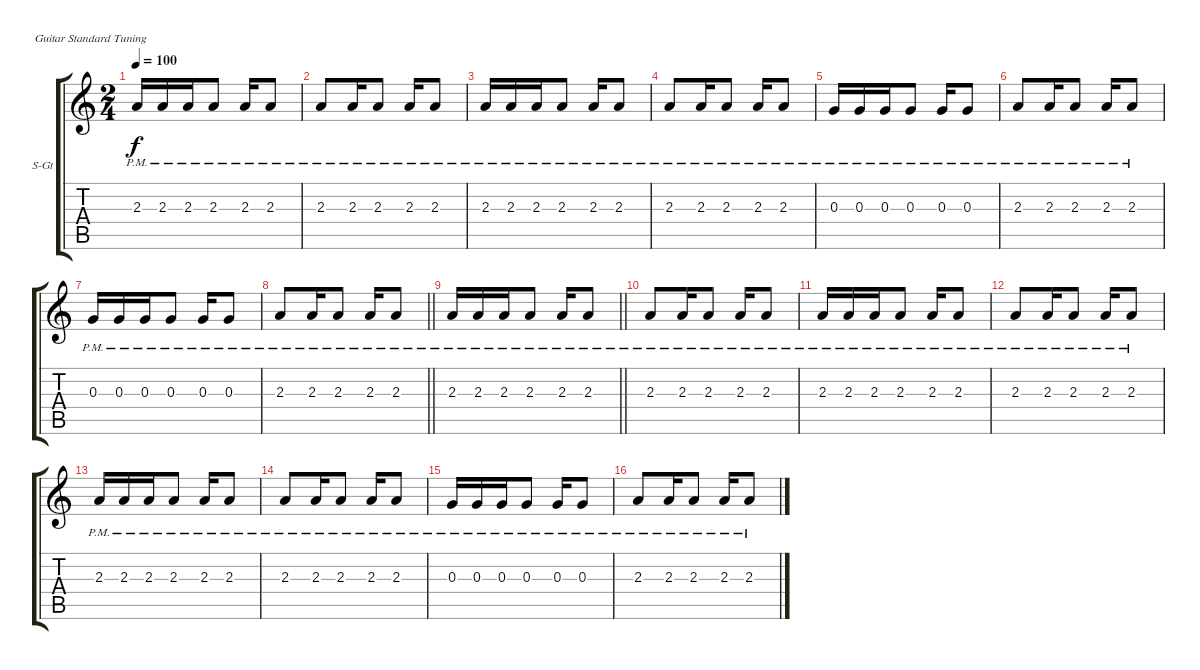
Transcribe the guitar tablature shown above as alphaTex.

\bracketExtendMode groupsimilarinstruments
\firstSystemTrackNameOrientation horizontal
\otherSystemsTrackNameOrientation horizontal
\track ("Äîðîæêà 2" "S-Gt") {instrument acousticguitarsteel}
\staff {score tabs}
\tuning (E4 B3 G3 D3 A2 E2)
\ts (2 4)
\tempo 100
\clef g2
\ks c
2.3{pm}.16{dy f} 2.3{pm}.16 2.3{pm}.16 2.3{pm}.8 2.3{pm}.16 2.3{pm}.8 |
2.3{pm}.8 2.3{pm}.16 2.3{pm}.8 2.3{pm}.16 2.3{pm}.8 |
2.3{pm}.16 2.3{pm}.16 2.3{pm}.16 2.3{pm}.8 2.3{pm}.16 2.3{pm}.8 |
2.3{pm}.8 2.3{pm}.16 2.3{pm}.8 2.3{pm}.16 2.3{pm}.8 |
0.3{pm}.16 0.3{pm}.16 0.3{pm}.16 0.3{pm}.8 0.3{pm}.16 0.3{pm}.8 |
2.3{pm}.8 2.3{pm}.16 2.3{pm}.8 2.3{pm}.16 2.3{pm}.8 |
0.3{pm}.16 0.3{pm}.16 0.3{pm}.16 0.3{pm}.8 0.3{pm}.16 0.3{pm}.8 |
\barLineRight lightlight
2.3{pm}.8 2.3{pm}.16 2.3{pm}.8 2.3{pm}.16 2.3{pm}.8 |
\barLineRight lightlight
2.3{pm}.16 2.3{pm}.16 2.3{pm}.16 2.3{pm}.8 2.3{pm}.16 2.3{pm}.8 |
2.3{pm}.8 2.3{pm}.16 2.3{pm}.8 2.3{pm}.16 2.3{pm}.8 |
2.3{pm}.16 2.3{pm}.16 2.3{pm}.16 2.3{pm}.8 2.3{pm}.16 2.3{pm}.8 |
2.3{pm}.8 2.3{pm}.16 2.3{pm}.8 2.3{pm}.16 2.3{pm}.8 |
2.3{pm}.16 2.3{pm}.16 2.3{pm}.16 2.3{pm}.8 2.3{pm}.16 2.3{pm}.8 |
2.3{pm}.8 2.3{pm}.16 2.3{pm}.8 2.3{pm}.16 2.3{pm}.8 |
0.3{pm}.16 0.3{pm}.16 0.3{pm}.16 0.3{pm}.8 0.3{pm}.16 0.3{pm}.8 |
2.3{pm}.8 2.3{pm}.16 2.3{pm}.8 2.3{pm}.16 2.3{pm}.8
